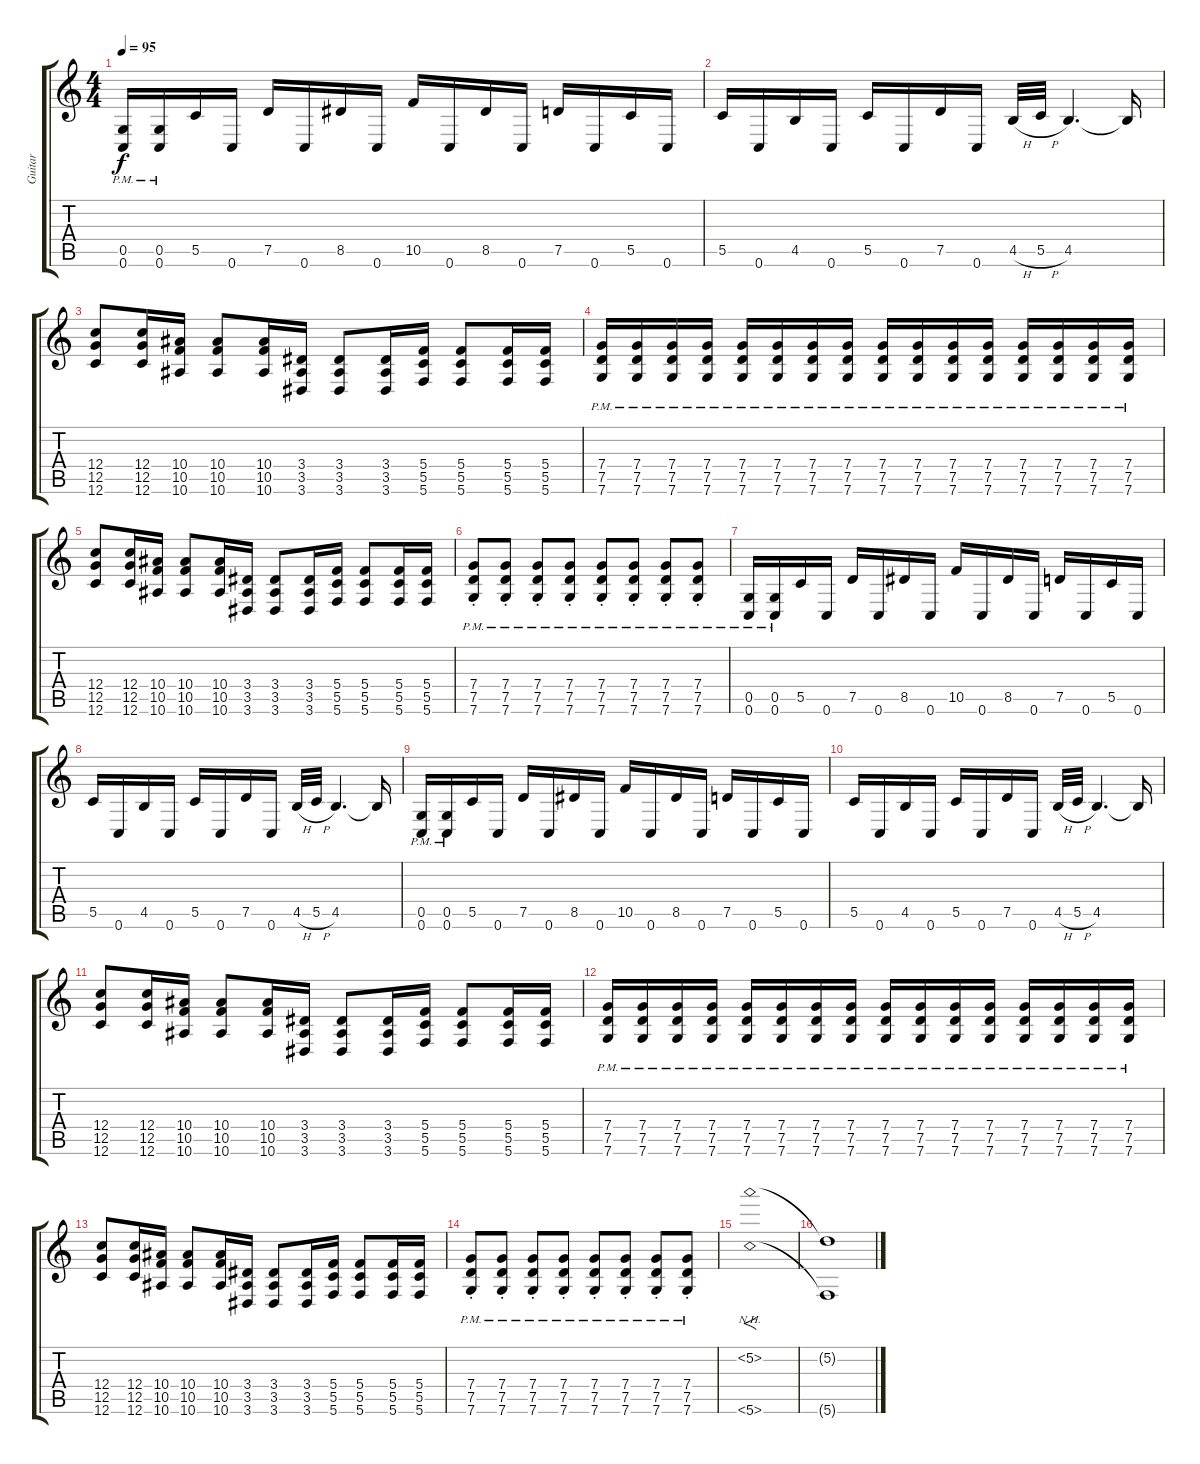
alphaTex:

\track ("Guitar" "Guitar") {instrument distortionguitar}
\staff {score tabs}
\tuning (D4 A3 F3 C3 G2 C2) {hide}
\ts (4 4)
\tempo 95
\clef g2
\ks c
(0.5{pm} 0.6{pm}).16{dy f} (0.5{pm} 0.6{pm}).16 5.5.16 0.6.16 7.5.16 0.6.16 8.5.16 0.6.16 10.5.16 0.6.16 8.5.16 0.6.16 7.5.16 0.6.16 5.5.16 0.6.16 |
5.5.16 0.6.16 4.5.16 0.6.16 5.5.16 0.6.16 7.5.16 0.6.16 4.5{h}.32 5.5{h}.32 4.5.4{d} 4.5{t}.16 |
(12.4 12.5 12.6).8 (12.4 12.5 12.6).16 (10.4 10.5 10.6).16 (10.4 10.5 10.6).8 (10.4 10.5 10.6).16 (3.4 3.5 3.6).16 (3.4 3.5 3.6).8 (3.4 3.5 3.6).16 (5.4 5.5 5.6).16 (5.4 5.5 5.6).8 (5.4 5.5 5.6).16 (5.4 5.5 5.6).16 |
(7.4{pm} 7.5{pm} 7.6{pm}).16 (7.4{pm} 7.5{pm} 7.6{pm}).16 (7.4{pm} 7.5{pm} 7.6{pm}).16 (7.4{pm} 7.5{pm} 7.6{pm}).16 (7.4{pm} 7.5{pm} 7.6{pm}).16 (7.4{pm} 7.5{pm} 7.6{pm}).16 (7.4{pm} 7.5{pm} 7.6{pm}).16 (7.4{pm} 7.5{pm} 7.6{pm}).16 (7.4{pm} 7.5{pm} 7.6{pm}).16 (7.4{pm} 7.5{pm} 7.6{pm}).16 (7.4{pm} 7.5{pm} 7.6{pm}).16 (7.4{pm} 7.5{pm} 7.6{pm}).16 (7.4{pm} 7.5{pm} 7.6{pm}).16 (7.4{pm} 7.5{pm} 7.6{pm}).16 (7.4{pm} 7.5{pm} 7.6{pm}).16 (7.4{pm} 7.5{pm} 7.6{pm}).16 |
(12.4 12.5 12.6).8 (12.4 12.5 12.6).16 (10.4 10.5 10.6).16 (10.4 10.5 10.6).8 (10.4 10.5 10.6).16 (3.4 3.5 3.6).16 (3.4 3.5 3.6).8 (3.4 3.5 3.6).16 (5.4 5.5 5.6).16 (5.4 5.5 5.6).8 (5.4 5.5 5.6).16 (5.4 5.5 5.6).16 |
(7.4{pm st} 7.5{pm st} 7.6{pm st}).8 (7.4{pm st} 7.5{pm st} 7.6{pm st}).8 (7.4{pm st} 7.5{pm st} 7.6{pm st}).8 (7.4{pm st} 7.5{pm st} 7.6{pm st}).8 (7.4{pm st} 7.5{pm st} 7.6{pm st}).8 (7.4{pm st} 7.5{pm st} 7.6{pm st}).8 (7.4{pm st} 7.5{pm st} 7.6{pm st}).8 (7.4{pm st} 7.5{pm st} 7.6{pm st}).8 |
(0.5{pm} 0.6{pm}).16 (0.5{pm} 0.6{pm}).16 5.5.16 0.6.16 7.5.16 0.6.16 8.5.16 0.6.16 10.5.16 0.6.16 8.5.16 0.6.16 7.5.16 0.6.16 5.5.16 0.6.16 |
5.5.16 0.6.16 4.5.16 0.6.16 5.5.16 0.6.16 7.5.16 0.6.16 4.5{h}.32 5.5{h}.32 4.5.4{d} 4.5{t}.16 |
(0.5{pm} 0.6{pm}).16 (0.5{pm} 0.6{pm}).16 5.5.16 0.6.16 7.5.16 0.6.16 8.5.16 0.6.16 10.5.16 0.6.16 8.5.16 0.6.16 7.5.16 0.6.16 5.5.16 0.6.16 |
5.5.16 0.6.16 4.5.16 0.6.16 5.5.16 0.6.16 7.5.16 0.6.16 4.5{h}.32 5.5{h}.32 4.5.4{d} 4.5{t}.16 |
(12.4 12.5 12.6).8 (12.4 12.5 12.6).16 (10.4 10.5 10.6).16 (10.4 10.5 10.6).8 (10.4 10.5 10.6).16 (3.4 3.5 3.6).16 (3.4 3.5 3.6).8 (3.4 3.5 3.6).16 (5.4 5.5 5.6).16 (5.4 5.5 5.6).8 (5.4 5.5 5.6).16 (5.4 5.5 5.6).16 |
(7.4{pm} 7.5{pm} 7.6{pm}).16 (7.4{pm} 7.5{pm} 7.6{pm}).16 (7.4{pm} 7.5{pm} 7.6{pm}).16 (7.4{pm} 7.5{pm} 7.6{pm}).16 (7.4{pm} 7.5{pm} 7.6{pm}).16 (7.4{pm} 7.5{pm} 7.6{pm}).16 (7.4{pm} 7.5{pm} 7.6{pm}).16 (7.4{pm} 7.5{pm} 7.6{pm}).16 (7.4{pm} 7.5{pm} 7.6{pm}).16 (7.4{pm} 7.5{pm} 7.6{pm}).16 (7.4{pm} 7.5{pm} 7.6{pm}).16 (7.4{pm} 7.5{pm} 7.6{pm}).16 (7.4{pm} 7.5{pm} 7.6{pm}).16 (7.4{pm} 7.5{pm} 7.6{pm}).16 (7.4{pm} 7.5{pm} 7.6{pm}).16 (7.4{pm} 7.5{pm} 7.6{pm}).16 |
(12.4 12.5 12.6).8 (12.4 12.5 12.6).16 (10.4 10.5 10.6).16 (10.4 10.5 10.6).8 (10.4 10.5 10.6).16 (3.4 3.5 3.6).16 (3.4 3.5 3.6).8 (3.4 3.5 3.6).16 (5.4 5.5 5.6).16 (5.4 5.5 5.6).8 (5.4 5.5 5.6).16 (5.4 5.5 5.6).16 |
(7.4{pm st} 7.5{pm st} 7.6{pm st}).8 (7.4{pm st} 7.5{pm st} 7.6{pm st}).8 (7.4{pm st} 7.5{pm st} 7.6{pm st}).8 (7.4{pm st} 7.5{pm st} 7.6{pm st}).8 (7.4{pm st} 7.5{pm st} 7.6{pm st}).8 (7.4{pm st} 7.5{pm st} 7.6{pm st}).8 (7.4{pm st} 7.5{pm st} 7.6{pm st}).8 (7.4{pm st} 7.5{pm st} 7.6{pm st}).8 |
(5.2{nh} 5.6{nh}).1{f} |
(5.2{t} 5.6{t}).1
